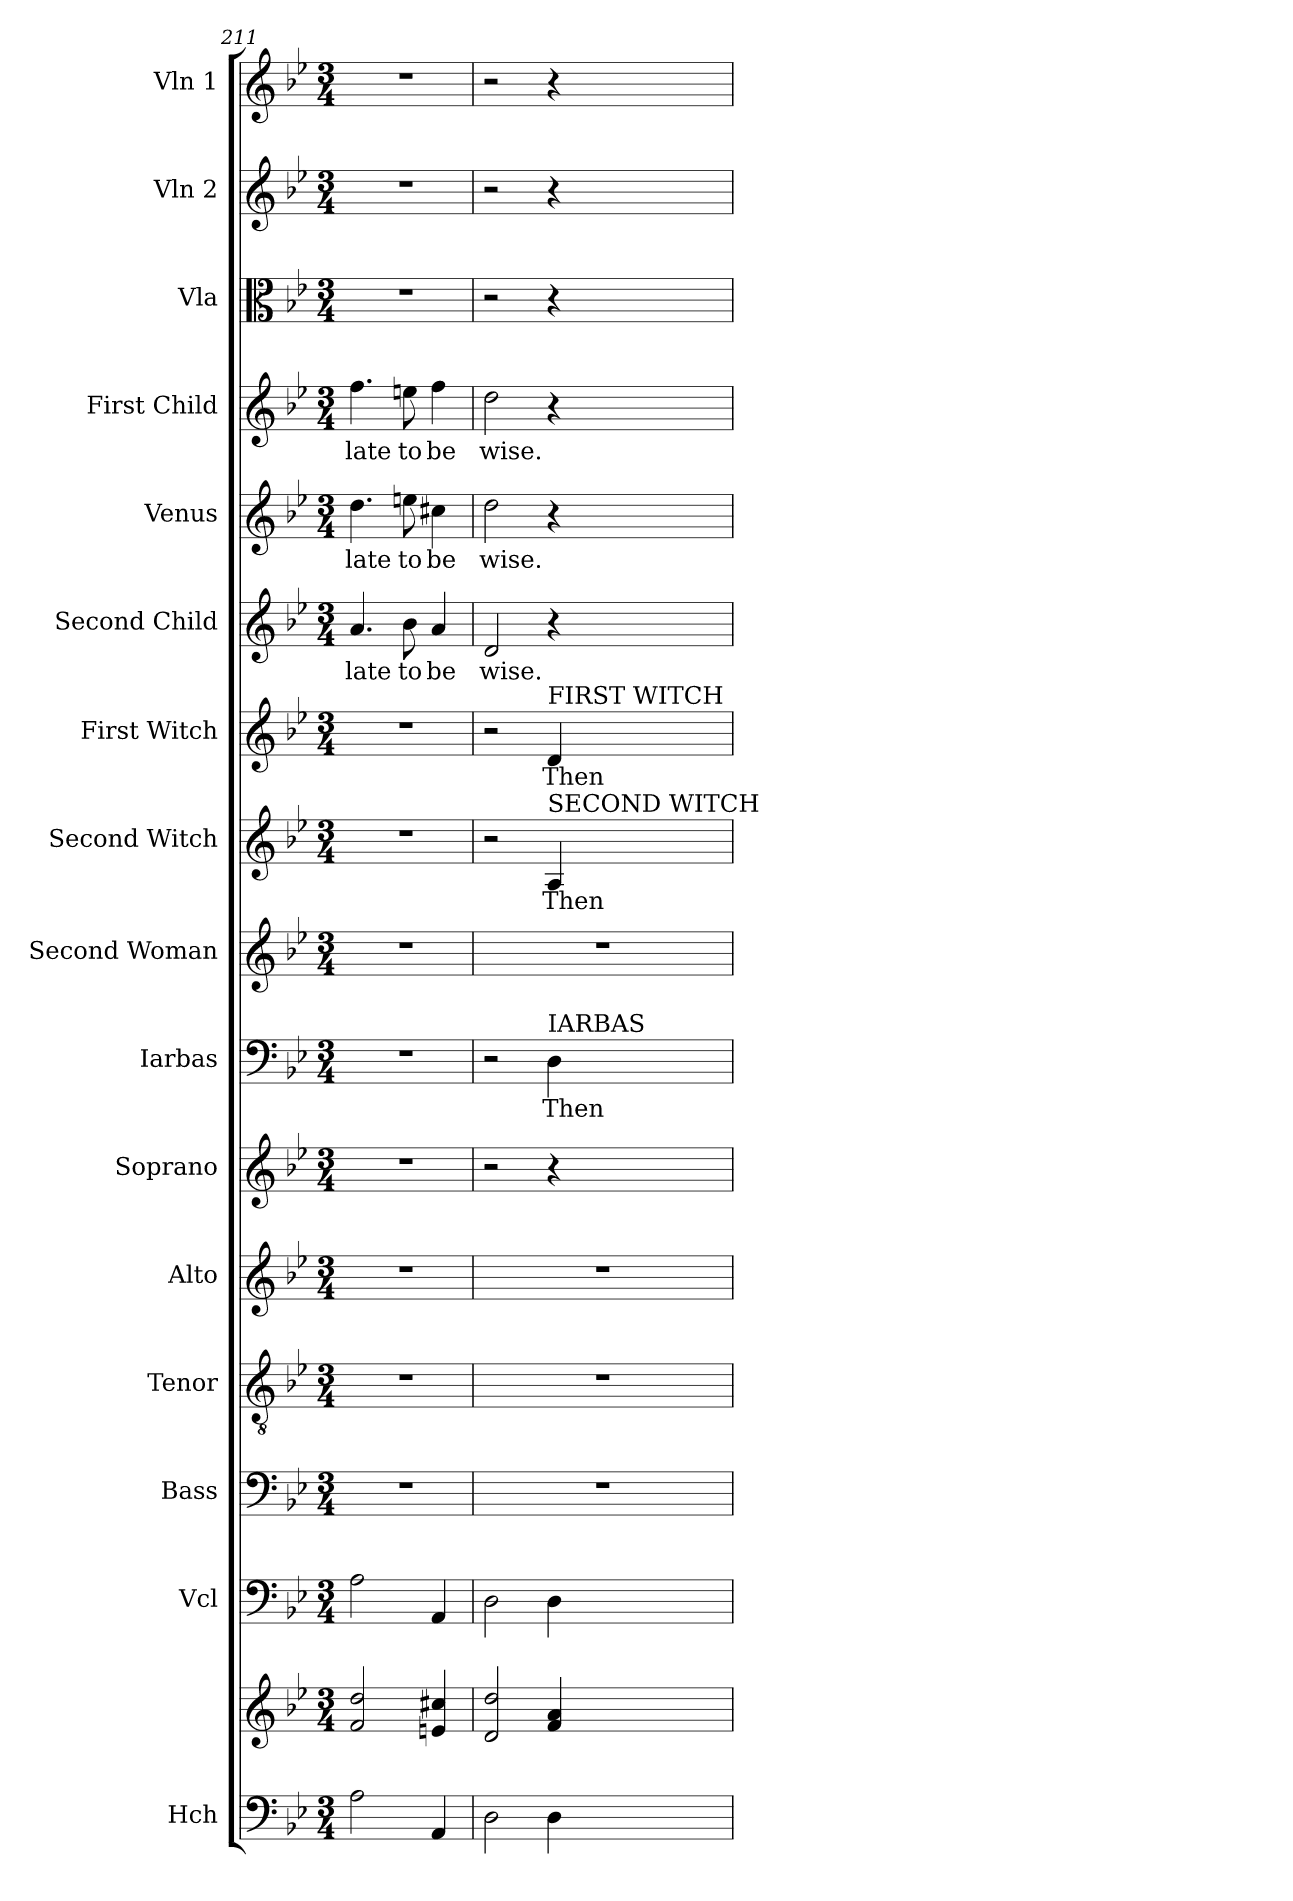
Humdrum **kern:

**kern	**kern	**kern	**kern	**kern	**kern	**kern	**kern	**text	**kern	**kern	**text	**kern	**text	**kern	**text	**kern	**text	**kern	**text	**kern	**kern	**kern
*part16	*part16	*part15	*part14	*part13	*part12	*part11	*part10	*part10	*part9	*part8	*part8	*part7	*part7	*part6	*part6	*part5	*part5	*part4	*part4	*part3	*part2	*part1
*staff17	*staff16	*staff15	*staff14	*staff13	*staff12	*staff11	*staff10	*staff10	*staff9	*staff8	*staff8	*staff7	*staff7	*staff6	*staff6	*staff5	*staff5	*staff4	*staff4	*staff3	*staff2	*staff1
*I"Hch	*	*I"Vcl	*I"Bass	*I"Tenor	*I"Alto	*I"Soprano	*I"Iarbas	*	*I"Second Woman	*I"Second Witch	*	*I"First Witch	*	*I"Second Child	*	*I"Venus	*	*I"First Child	*	*I"Vla	*I"Vln 2	*I"Vln 1
*I'Hch.	*	*I'Vc.	*I'B.	*I'T.	*I'A.	*I'S.	*I'I.	*	*I'2W	*I'W2.	*	*I'W1	*	*I'C2.	*	*I'V.	*	*I'C1	*	*I'Vla.	*I'Vln.	*I'Vln.
*clefF4	*clefG2	*clefF4	*clefF4	*clefGv2	*clefG2	*clefG2	*clefF4	*	*clefG2	*clefG2	*	*clefG2	*	*clefG2	*	*clefG2	*	*clefG2	*	*clefC3	*clefG2	*clefG2
*k[b-e-]	*k[b-e-]	*k[b-e-]	*k[b-e-]	*k[b-e-]	*k[b-e-]	*k[b-e-]	*k[b-e-]	*	*k[b-e-]	*k[b-e-]	*	*k[b-e-]	*	*k[b-e-]	*	*k[b-e-]	*	*k[b-e-]	*	*k[b-e-]	*k[b-e-]	*k[b-e-]
*M3/4	*M3/4	*M3/4	*M3/4	*M3/4	*M3/4	*M3/4	*M3/4	*	*M3/4	*M3/4	*	*M3/4	*	*M3/4	*	*M3/4	*	*M3/4	*	*M3/4	*M3/4	*M3/4
=211	=211	=211	=211	=211	=211	=211	=211	=211	=211	=211	=211	=211	=211	=211	=211	=211	=211	=211	=211	=211	=211	=211
!	!	!	!	!	!	!	!	!	!	!	!	!	!	!	!LO:LY:b	!	!LO:LY:b	!	!LO:LY:b	!	!	!
2A\	2f/ 2dd/	2A\	2.r	2.r	2.r	2.r	2.r	.	2.r	2.r	.	2.r	.	4.a/	late	4.dd\	late	4.ff\	late	2.r	2.r	2.r
!	!	!	!	!	!	!	!	!	!	!	!	!	!	!	!LO:LY:b	!	!LO:LY:b	!	!LO:LY:b	!	!	!
.	.	.	.	.	.	.	.	.	.	.	.	.	.	8b-\	to	8een\	to	8een\	to	.	.	.
!	!	!	!	!	!	!	!	!	!	!	!	!	!	!	!LO:LY:b	!	!LO:LY:b	!	!LO:LY:b	!	!	!
4AA/	4en/ 4cc#X/	4AA/	.	.	.	.	.	.	.	.	.	.	.	4a/	be	4cc#X\	be	4ff\	be	.	.	.
!!LO:PB:g=z
=212	=212	=212	=212	=212	=212	=212	=212	=212	=212	=212	=212	=212	=212	=212	=212	=212	=212	=212	=212	=212	=212	=212
!	!	!	!	!	!	!	!	!	!	!	!	!	!	!	!LO:LY:b	!	!LO:LY:b	!	!LO:LY:b	!	!	!
2D\	2d/ 2dd/	2D\	2.r	2.r	2.r	2r	2r	.	2.r	2r	.	2r	.	2d/	wise.	2dd\	wise.	2dd\	wise.	2r	2r	2r
!	!	!	!	!	!	!	!	!	!	!	!	!LO:TX:a:t=FIRST WITCH	!	!	!	!	!	!	!	!	!	!
!	!	!	!	!	!	!	!	!	!	!LO:TX:a:t=SECOND WITCH	!	!	!	!	!	!	!	!	!	!	!	!
!	!	!	!	!	!	!	!LO:TX:a:t=IARBAS	!	!	!	!	!	!	!	!	!	!	!	!	!	!	!
!	!	!	!	!	!	!	!	!LO:LY:b	!	!	!LO:LY:b	!	!LO:LY:b	!	!	!	!	!	!	!	!	!
4D\	4f/ 4a/	4D\	.	.	.	4r	4D\	Then	.	4A/	Then	4d/	Then	4r	.	4r	.	4r	.	4r	4r	4r
=	=	=	=	=	=	=	=	=	=	=	=	=	=	=	=	=	=	=	=	=	=	=
*-	*-	*-	*-	*-	*-	*-	*-	*-	*-	*-	*-	*-	*-	*-	*-	*-	*-	*-	*-	*-	*-	*-
